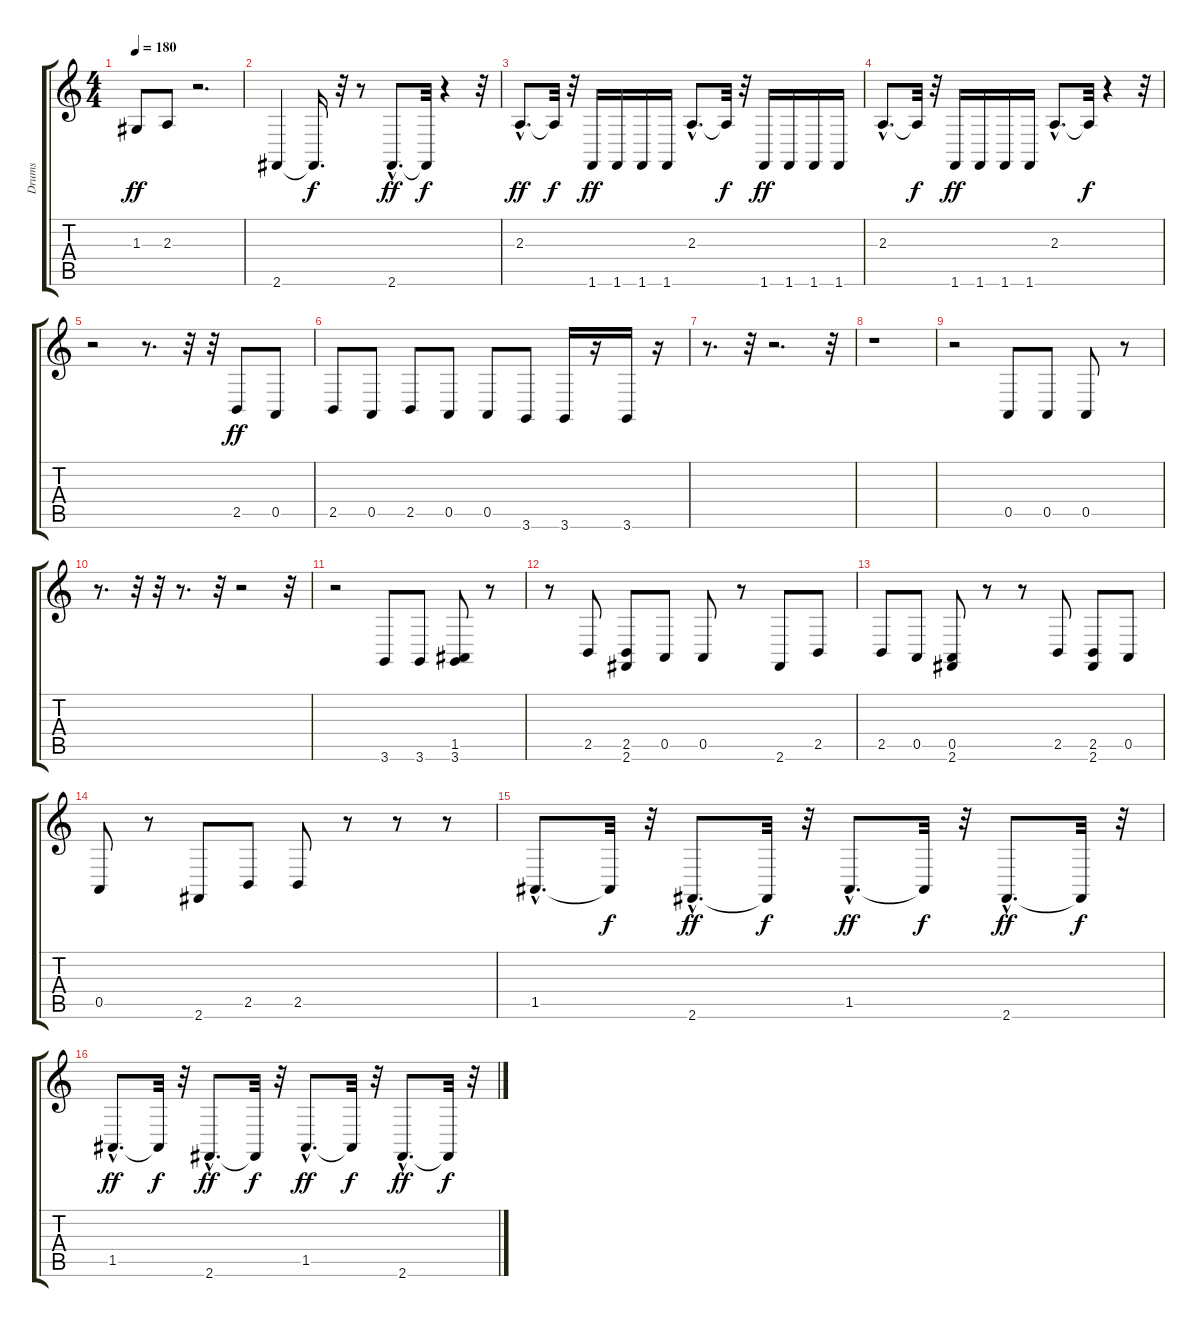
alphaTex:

\track ("Drums" "Drums") {instrument acousticgrandpiano}
\staff {score tabs}
\tuning (E4 B3 G3 D3 A2 E2) {hide}
\ts (4 4)
\tempo 180
\clef g2
\ks c
1.3.8{dy ff} 2.3.8 r.2{d} |
2.6.4 2.6{t}.16{d dy f} r.32 r.8 2.6{hac}.8{d dy ff} 2.6{t}.32{dy f} r.4 r.32 |
2.3{hac}.8{d dy ff} 2.3{t}.32{dy f} r.32 1.6.16{dy ff} 1.6.16 1.6.16 1.6.16 2.3{hac}.8{d} 2.3{t}.32{dy f} r.32 1.6.16{dy ff} 1.6.16 1.6.16 1.6.16 |
2.3{hac}.8{d} 2.3{t}.32{dy f} r.32 1.6.16{dy ff} 1.6.16 1.6.16 1.6.16 2.3{hac}.8{d} 2.3{t}.32{dy f} r.4 r.32 |
r.2 r.8{d} r.32 r.32 2.5.8{dy ff} 0.5.8 |
2.5.8 0.5.8 2.5.8 0.5.8 0.5.8 3.6.8 3.6.16 r.16 3.6.16 r.16 |
r.8{d} r.32 r.2{d} r.32 |
r.1 |
r.2 0.5.8 0.5.8 0.5.8 r.8 |
r.8{d} r.32 r.32 r.8{d} r.32 r.2 r.32 |
r.2 3.6.8 3.6.8 (1.5 3.6).8 r.8 |
r.8 2.5.8 (2.5 2.6).8 0.5.8 0.5.8 r.8 2.6.8 2.5.8 |
2.5.8 0.5.8 (0.5 2.6).8 r.8 r.8 2.5.8 (2.5 2.6).8 0.5.8 |
0.5.8 r.8 2.6.8 2.5.8 2.5.8 r.8 r.8 r.8 |
1.5{hac}.8{d} 1.5{t}.32{dy f} r.32 2.6{hac}.8{d dy ff} 2.6{t}.32{dy f} r.32 1.5{hac}.8{d dy ff} 1.5{t}.32{dy f} r.32 2.6{hac}.8{d dy ff} 2.6{t}.32{dy f} r.32 |
1.5{hac}.8{d dy ff} 1.5{t}.32{dy f} r.32 2.6{hac}.8{d dy ff} 2.6{t}.32{dy f} r.32 1.5{hac}.8{d dy ff} 1.5{t}.32{dy f} r.32 2.6{hac}.8{d dy ff} 2.6{t}.32{dy f} r.32
